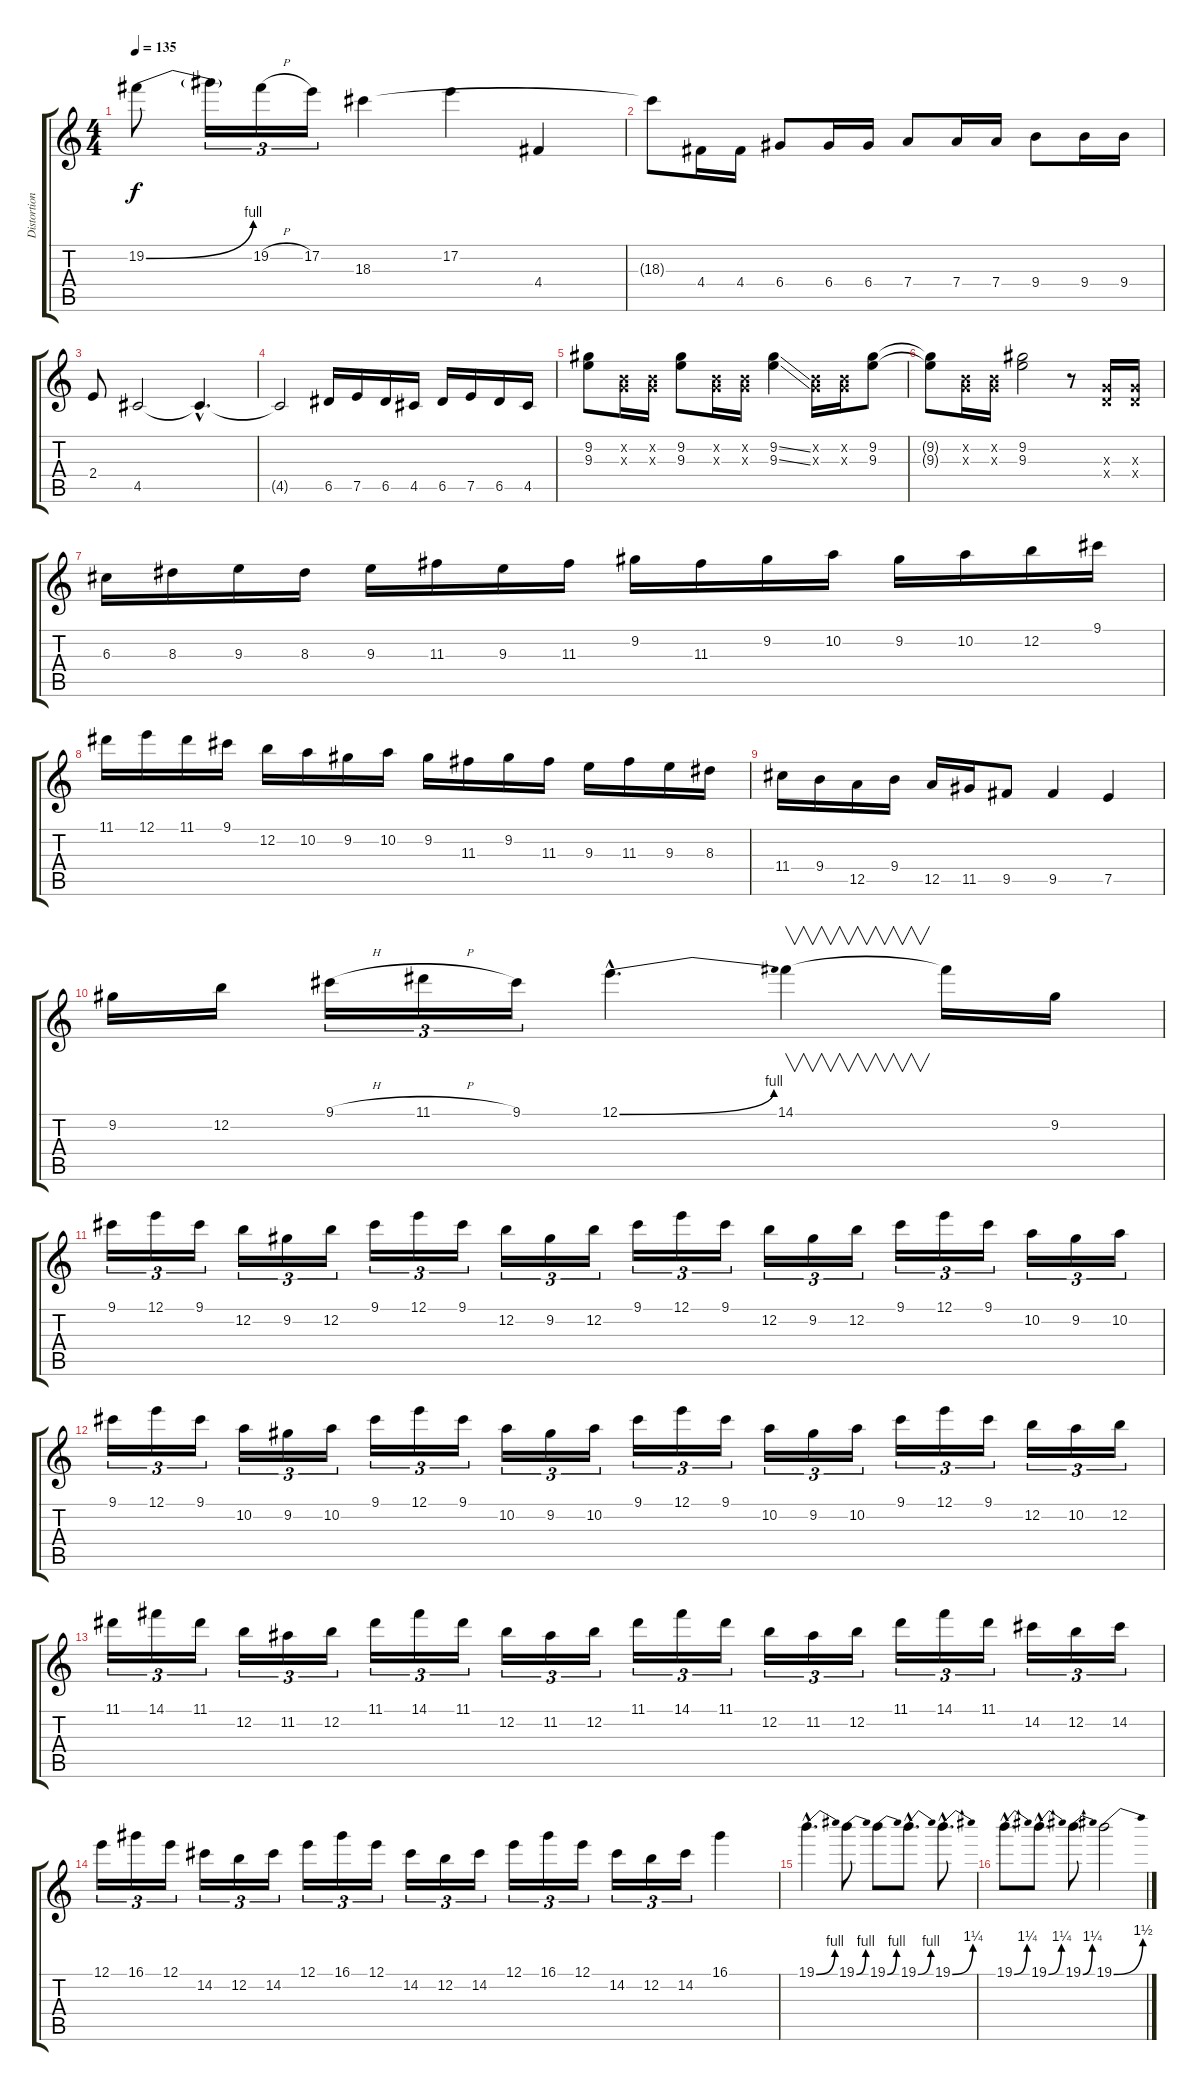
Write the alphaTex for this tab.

\track ("Distortion II (lead)" "Distortion") {instrument distortionguitar}
\staff {score tabs}
\tuning (E4 B3 G3 D3 A2 E2) {hide}
\ts (4 4)
\tempo 135
\clef g2
\ks c
19.2{be (bend 0 0 60 4)}.8{dy f} 19.2{t}.16{tu (3 2)} 19.2{h}.16{tu (3 2)} 17.2.16{tu (3 2)} 18.3.4 17.2.4 4.4.4 |
18.3{t}.8 4.4.16 4.4.16 6.4.8 6.4.16 6.4.16 7.4.8 7.4.16 7.4.16 9.4.8 9.4.16 9.4.16 |
2.4.8 4.5.2 4.5{hac t}.4{d} |
4.5{t}.2 6.5.16 7.5.16 6.5.16 4.5.16 6.5.16 7.5.16 6.5.16 4.5.16 |
(9.2 9.3).8 (0.2{x} 0.3{x}).16 (0.2{x} 0.3{x}).16 (9.2 9.3).8 (0.2{x} 0.3{x}).16 (0.2{x} 0.3{x}).16 (9.2{ss} 9.3{ss}).4 (0.2{x} 0.3{x}).16 (0.2{x} 0.3{x}).16 (9.2 9.3).8 |
(9.2{t} 9.3{t}).8 (0.2{x} 0.3{x}).16 (0.2{x} 0.3{x}).16 (9.2 9.3).2 r.8 (0.3{x} 0.4{x}).16 (0.3{x} 0.4{x}).16 |
6.3.16 8.3.16 9.3.16 8.3.16 9.3.16 11.3.16 9.3.16 11.3.16 9.2.16 11.3.16 9.2.16 10.2.16 9.2.16 10.2.16 12.2.16 9.1.16 |
11.1.16 12.1.16 11.1.16 9.1.16 12.2.16 10.2.16 9.2.16 10.2.16 9.2.16 11.3.16 9.2.16 11.3.16 9.3.16 11.3.16 9.3.16 8.3.16 |
11.4.16 9.4.16 12.5.16 9.4.16 12.5.16 11.5.16 9.5.8 9.5.4 7.5.4 |
9.2.16 12.2.16 9.1{h}.16{tu (3 2)} 11.1{h}.16{tu (3 2)} 9.1.16{tu (3 2)} 12.1{be (bend 0 0 60 4) hac}.4{d} 14.1.4{v} 14.1{t}.16 9.2.16 |
9.1.16{tu (3 2)} 12.1.16{tu (3 2)} 9.1.16{tu (3 2)} 12.2.16{tu (3 2)} 9.2.16{tu (3 2)} 12.2.16{tu (3 2)} 9.1.16{tu (3 2)} 12.1.16{tu (3 2)} 9.1.16{tu (3 2)} 12.2.16{tu (3 2)} 9.2.16{tu (3 2)} 12.2.16{tu (3 2)} 9.1.16{tu (3 2)} 12.1.16{tu (3 2)} 9.1.16{tu (3 2)} 12.2.16{tu (3 2)} 9.2.16{tu (3 2)} 12.2.16{tu (3 2)} 9.1.16{tu (3 2)} 12.1.16{tu (3 2)} 9.1.16{tu (3 2)} 10.2.16{tu (3 2)} 9.2.16{tu (3 2)} 10.2.16{tu (3 2)} |
9.1.16{tu (3 2)} 12.1.16{tu (3 2)} 9.1.16{tu (3 2)} 10.2.16{tu (3 2)} 9.2.16{tu (3 2)} 10.2.16{tu (3 2)} 9.1.16{tu (3 2)} 12.1.16{tu (3 2)} 9.1.16{tu (3 2)} 10.2.16{tu (3 2)} 9.2.16{tu (3 2)} 10.2.16{tu (3 2)} 9.1.16{tu (3 2)} 12.1.16{tu (3 2)} 9.1.16{tu (3 2)} 10.2.16{tu (3 2)} 9.2.16{tu (3 2)} 10.2.16{tu (3 2)} 9.1.16{tu (3 2)} 12.1.16{tu (3 2)} 9.1.16{tu (3 2)} 12.2.16{tu (3 2)} 10.2.16{tu (3 2)} 12.2.16{tu (3 2)} |
11.1.16{tu (3 2)} 14.1.16{tu (3 2)} 11.1.16{tu (3 2)} 12.2.16{tu (3 2)} 11.2.16{tu (3 2)} 12.2.16{tu (3 2)} 11.1.16{tu (3 2)} 14.1.16{tu (3 2)} 11.1.16{tu (3 2)} 12.2.16{tu (3 2)} 11.2.16{tu (3 2)} 12.2.16{tu (3 2)} 11.1.16{tu (3 2)} 14.1.16{tu (3 2)} 11.1.16{tu (3 2)} 12.2.16{tu (3 2)} 11.2.16{tu (3 2)} 12.2.16{tu (3 2)} 11.1.16{tu (3 2)} 14.1.16{tu (3 2)} 11.1.16{tu (3 2)} 14.2.16{tu (3 2)} 12.2.16{tu (3 2)} 14.2.16{tu (3 2)} |
12.1.16{tu (3 2)} 16.1.16{tu (3 2)} 12.1.16{tu (3 2)} 14.2.16{tu (3 2)} 12.2.16{tu (3 2)} 14.2.16{tu (3 2)} 12.1.16{tu (3 2)} 16.1.16{tu (3 2)} 12.1.16{tu (3 2)} 14.2.16{tu (3 2)} 12.2.16{tu (3 2)} 14.2.16{tu (3 2)} 12.1.16{tu (3 2)} 16.1.16{tu (3 2)} 12.1.16{tu (3 2)} 14.2.16{tu (3 2)} 12.2.16{tu (3 2)} 14.2.16{tu (3 2)} 16.1.4 |
19.1{be (bend 0 0 60 4) hac}.4{d} 19.1{be (bend 0 0 60 4)}.8 19.1{be (bend 0 0 60 4)}.8 19.1{be (bend 0 0 60 4) hac}.8{d} 19.1{be (bend 0 0 60 5) hac}.8{d} |
19.1{be (bend 0 0 60 5) hac}.8{d} 19.1{be (bend 0 0 60 5) hac}.8{d} 19.1{be (bend 0 0 60 5)}.8 19.1{be (bend 0 0 60 6)}.2
